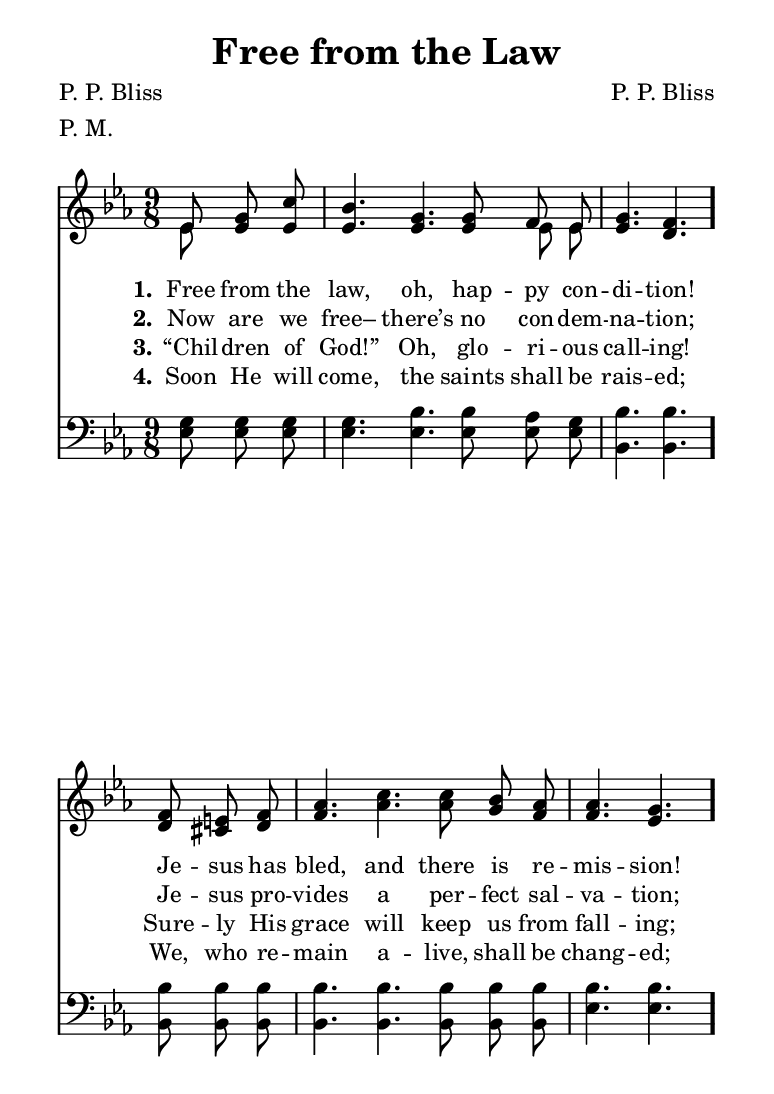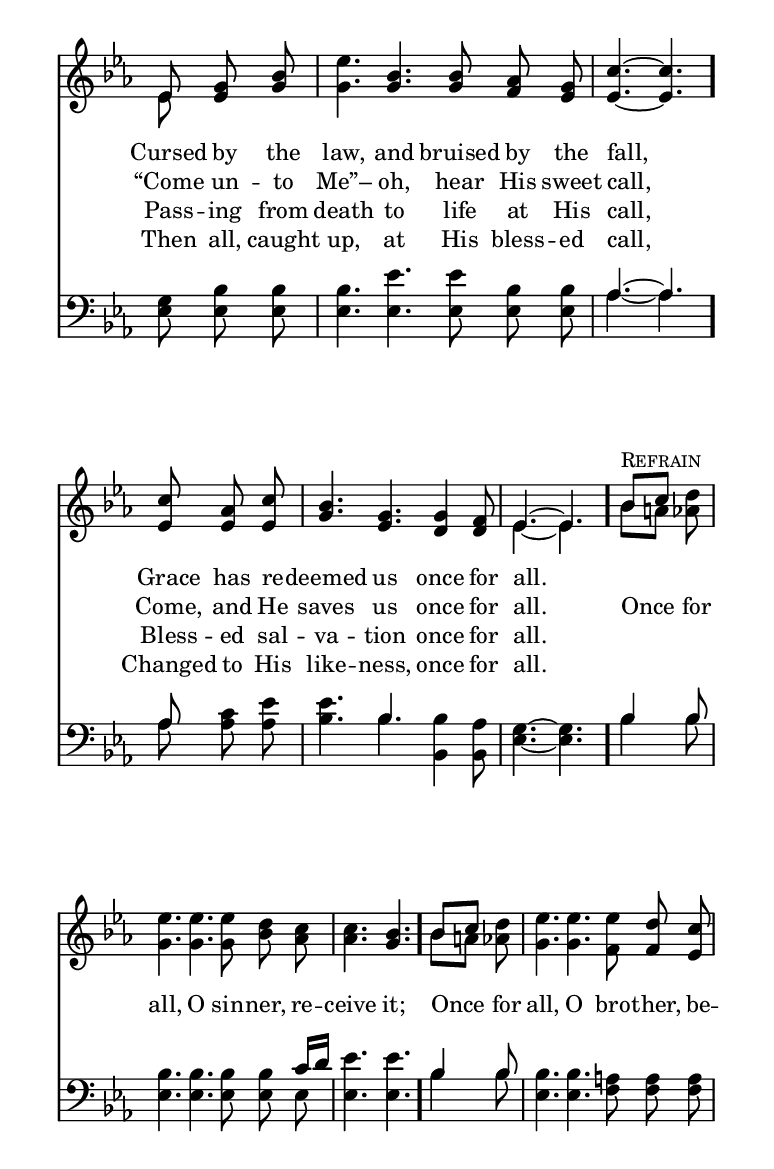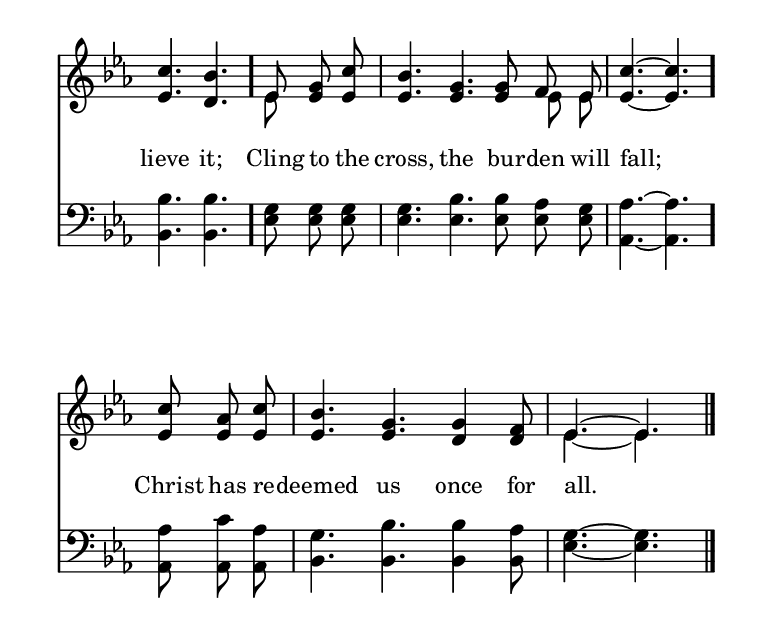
\include "common/global.ily"
\paper {
  \include "common/paper.ily"
  ragged-last-bottom = ##t
  % original has 5 systems on first page, one on second
  % that's a bit squashed for us
  systems-per-page = #(cond (is-eogsized 5) (#t #f))
  system-count = #(cond (is-eogsized 7) (#t #f))
}

\header{
  %gospel
  hymnnumber = "84"
  title = "Free from the Law"
  tunename = "Once For All"
  meter = "P. M."
  poet = "P. P. Bliss"
  composer = "P. P. Bliss"
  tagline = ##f
}

% for fermata in MIDI
ta = { \tempo 4=80 }
tb = { \tempo 4=40 }

patternAA = { c8 c8 c8 | c4. c4. c8 c8 c8      | c4. c4. }
patternAB = { c8 c8 c8 | c4. c4. c4    c8      | c4. c4. }
patternAC = { c4    c8 | c4. c4. c8 c8 c16 c16 | c4. c4. }
patternAD = { c4    c8 | c4. c4. c8 c8 c8      | c4. c4. }

global = {
  \include "common/overrides.ily"
  \override Staff.TimeSignature.style = #'numbered
  \time 9/8
  \override Score.MetronomeMark.transparent = ##t % hide all fermata changes too
  \ta
  \key ees \major
  \partial 4.
  \autoBeamOff
}

notesSoprano = {
\global
\relative c' {

  \changePitch \patternAA { ees g c | bes g g f ees | g f }
  \changePitch \patternAA { f e f | aes c c bes aes | aes g }
  \changePitch \patternAA { ees g bes | ees bes bes aes g | c ~ c }
  \changePitch \patternAB { c aes c | bes g g f | ees ~ ees } \eogbreak

  << s^\markup { \small \caps "Refrain" }
  \changePitch \patternAA { bes'[ c] d | ees ees ees d c | c bes } >>
  \changePitch \patternAA { bes[ c] d | ees ees ees d c | c bes }
  \changePitch \patternAA { ees, g c | bes g g f ees | c' ~ c }
  \changePitch \patternAB { c aes c | bes g g f | ees ~ ees }

  \bar "|."

}
}

notesAlto = {
\global
\relative e' {

  \changePitch \patternAA { ees ees ees | ees ees ees ees ees | ees d }
  \changePitch \patternAA { d cis d | f aes aes g f | f ees }
  \changePitch \patternAA { ees ees g | g g g f ees | ees ~ ees }
  \changePitch \patternAB { ees ees ees | g ees d d | ees ~ ees }

  \changePitch \patternAA { bes'[ a] aes | g g g bes aes | aes g }
  \changePitch \patternAA { bes[ a] aes | g g f f ees | ees d }
  \changePitch \patternAA { ees ees ees | ees ees ees ees ees | ees ~ ees }
  \changePitch \patternAB { ees ees ees | ees ees d d | ees ~ ees }

}
}

notesTenor = {
\global
\relative a {

  \changePitch \patternAA { g g g | g bes bes aes g | bes bes }
  \changePitch \patternAA { bes bes bes | bes bes bes bes bes | bes bes }
  \changePitch \patternAA { g bes bes | bes ees ees bes bes | aes ~ aes }
  \changePitch \patternAB { aes c ees | ees bes bes aes | g ~ g }

  \changePitch \patternAC { bes bes | bes bes bes bes c[ d] | ees ees }
  \changePitch \patternAD { bes bes | bes bes a a a | bes bes }
  \changePitch \patternAA { g g g | g bes bes aes g | aes ~ aes }
  \changePitch \patternAB { aes c aes | g bes bes aes | g ~ g }

}
}

notesBass = {
\global
\relative f {

  \changePitch \patternAA { ees ees ees | ees ees ees ees ees | bes bes }
  \changePitch \patternAA { bes bes bes | bes bes bes bes bes | ees ees }
  \changePitch \patternAA { ees ees ees | ees ees ees ees ees | aes ~ aes }
  \changePitch \patternAB { aes aes aes | bes bes bes, bes | ees ~ ees }

  \changePitch \patternAD { bes' bes | ees, ees ees ees ees | ees ees }
  \changePitch \patternAD { bes' bes | ees, ees f f f | bes, bes }
  \changePitch \patternAA { ees ees ees | ees ees ees ees ees | aes, ~ aes }
  \changePitch \patternAB { aes aes aes | bes bes bes bes | ees ~ ees }

}
}

Refrain = \lyricmode {

Once for all, O sin -- ner, re -- ceive it; \bar "."
Once for all, O bro -- ther, be -- lieve it; \bar "."
Cling to the cross, the bur -- den will fall; \bar "."
Christ has re -- deemed us once for all. \bar "."

}

wordsA = \lyricmode {
\set stanza = "1."

Free from the law, oh, hap -- py con -- di -- tion! \bar "."
Je -- sus has bled, and there is re -- mis -- sion! \bar "."
Cursed by the law, and bruised by the fall, \bar "."
Grace has re -- deemed us once for all. \bar "."

}

wordsB = \lyricmode {
\set stanza = "2."

Now are we free– there’s no con -- dem -- na -- tion;
Je -- sus pro -- vides a per -- fect  sal -- va -- tion;
“Come un -- to Me”– oh, hear His sweet call,
Come, and He saves us once for all.

\Refrain

}

wordsC = \lyricmode {
\set stanza = "3."

“Chil -- dren of God!” Oh, glo -- ri -- ous call -- ing!
Sure -- ly His grace will keep us from fall -- ing;
Pass -- ing from death to life at His call,
Bless -- ed sal -- va -- tion once for all.

}

wordsD = \lyricmode {
\set stanza = "4."

Soon He will come, the saints shall be rais -- ed;
We, who re -- main a -- live, shall be chang -- ed;
Then all, caught up, at His bless -- ed call,
Changed to His like -- ness, once for all.

}

\score {
  \context ChoirStaff <<
    \context Staff = upper <<
      \set Staff.autoBeaming = ##f
      \set ChoirStaff.systemStartDelimiter = #'SystemStartBar
      \set ChoirStaff.printPartCombineTexts = ##f
      \partcombine #'(2 . 9) \notesSoprano \notesAlto
      \context NullVoice = sopranos { \voiceOne << \notesSoprano >> }
      \context NullVoice = altos { \voiceTwo << \notesAlto >> }
      \context Lyrics = one   \lyricsto sopranos \wordsA
      \context Lyrics = two   \lyricsto sopranos \wordsB
      \context Lyrics = three \lyricsto sopranos \wordsC
      \context Lyrics = four  \lyricsto sopranos \wordsD
    >>
    \context Staff = men <<
      \set Staff.autoBeaming = ##f
      \clef bass
      \set ChoirStaff.printPartCombineTexts = ##f
      \partcombine #'(2 . 9) \notesTenor \notesBass
      \context NullVoice = tenors { \voiceOne << \notesTenor >> }
      \context NullVoice = basses { \voiceTwo << \notesBass >> }
    >>
  >>
  \layout {
    \include "common/layout.ily"
  }
  \midi{
    \include "common/midi.ily"
  }
}

\version "2.19.49"  % necessary for upgrading to future LilyPond versions.

% vi:set et ts=2 sw=2 ai nocindent syntax=lilypond:
